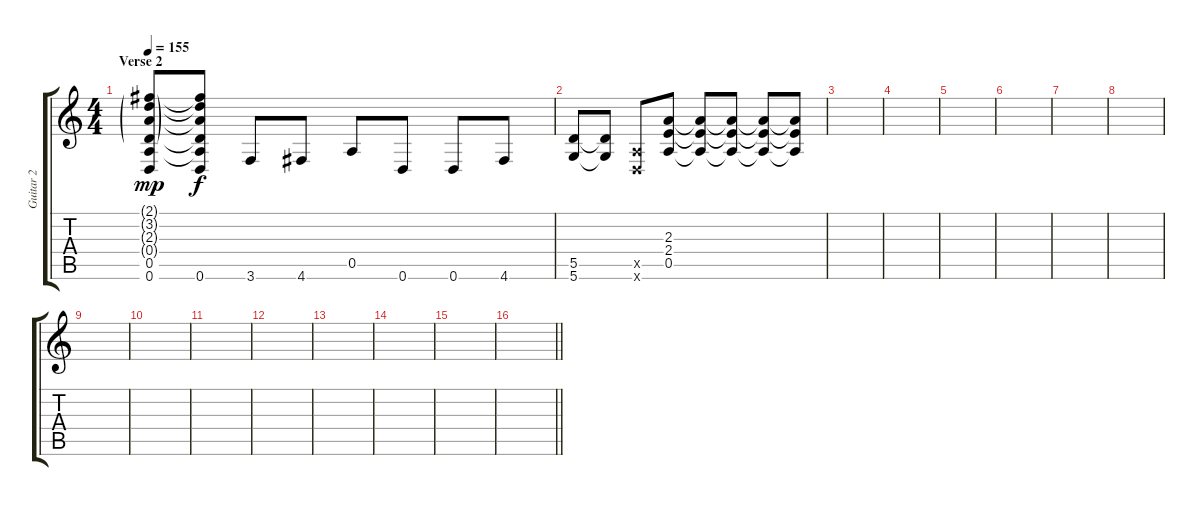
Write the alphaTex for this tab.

\track ("Guitar 2" "Guitar 2") {instrument overdrivenguitar}
\staff {score tabs}
\tuning (E4 B3 G3 D3 A2 D2) {hide}
\ts (4 4)
\section ("" "Verse 2")
\tempo 155
\clef g2
\ks c
(2.1{g} 3.2{g} 2.3{g} 0.4{g} 0.5 0.6).8{dy mp} (2.1{t} 3.2{t} 2.3{t} 0.4{t} 0.5{t} 0.6).8{dy f} 3.6.8 4.6.8 0.5.8 0.6.8 0.6.8 4.6.8 |
(5.5 5.6).8 (5.5{t} 5.6{t}).8 (0.5{x} 0.6{x}).8 (2.3 2.4 0.5).8 (2.3{t} 2.4{t} 0.5{t}).8 (2.3{t} 2.4{t} 0.5{t}).8 (2.3{t} 2.4{t} 0.5{t}).8 (2.3{t} 2.4{t} 0.5{t}).8 |
|
|
|
|
|
|
|
|
|
|
|
|
|
\barLineRight lightlight
